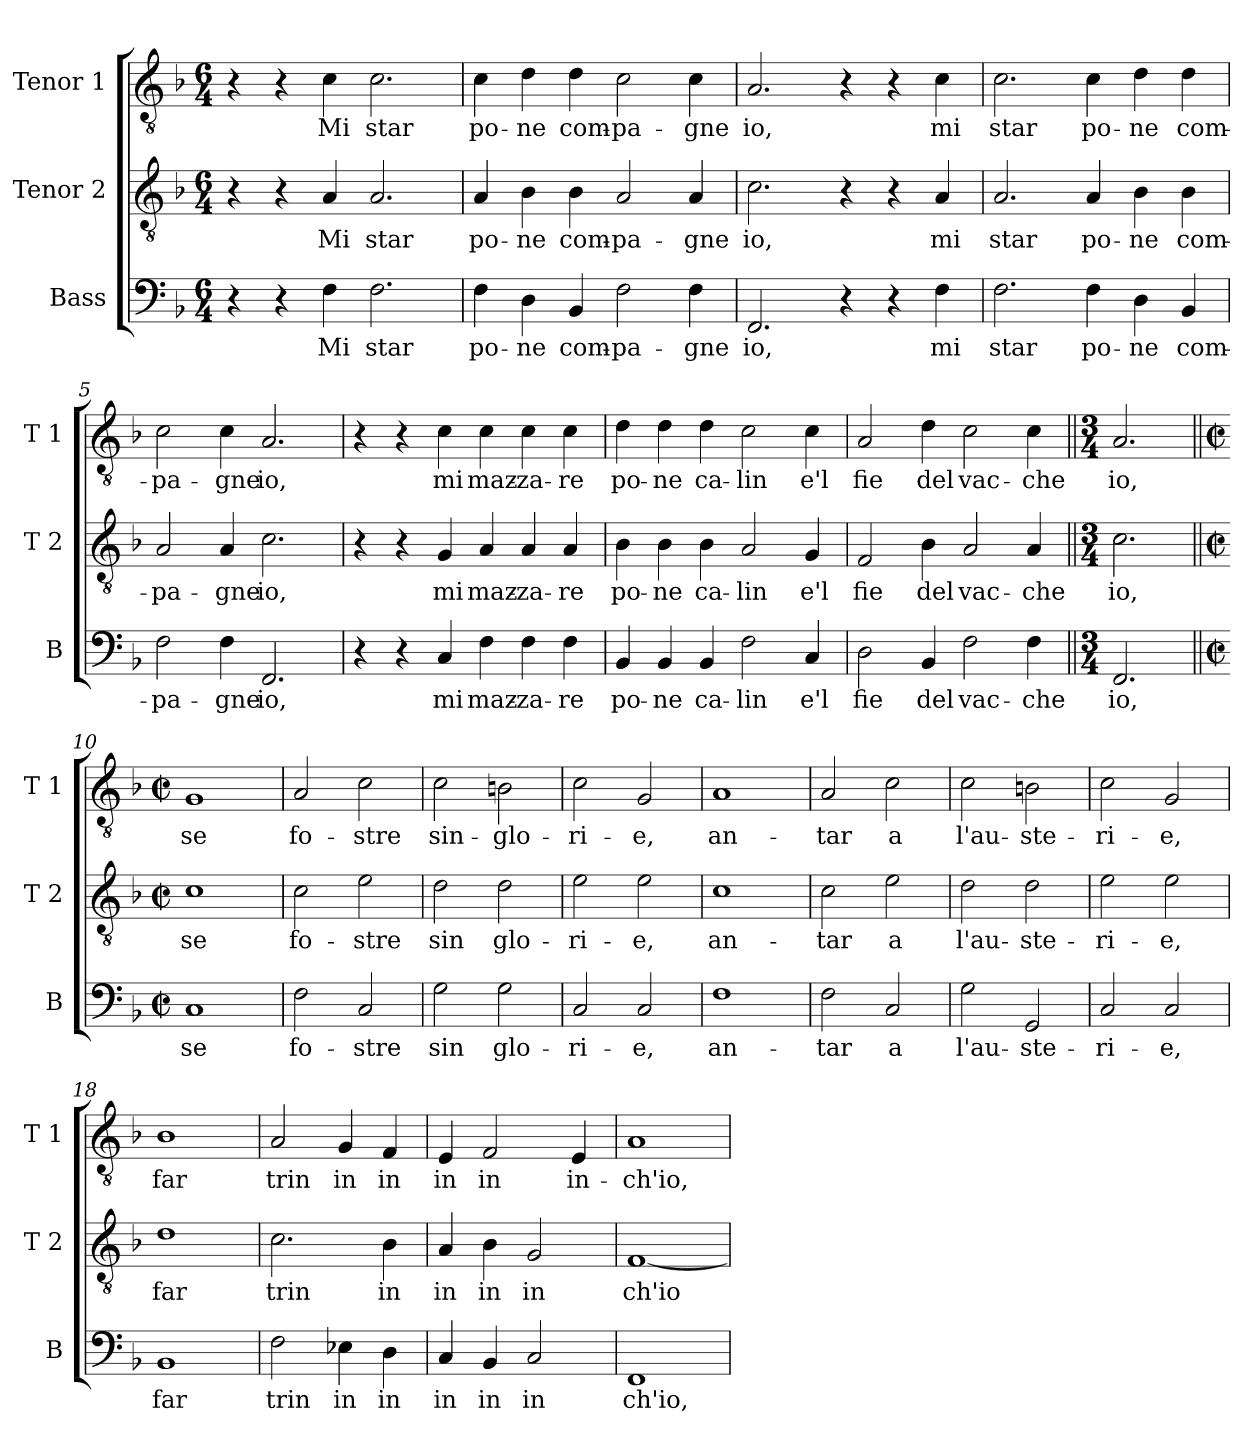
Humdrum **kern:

**kern	**text	**kern	**text	**kern	**text
*part3	*part3	*part2	*part2	*part1	*part1
*staff3	*staff3	*staff2	*staff2	*staff1	*staff1
*I"Bass	*	*I"Tenor 2	*	*I"Tenor 1	*
*I'B	*	*I'T 2	*	*I'T 1	*
*clefF4	*	*clefGv2	*	*clefGv2	*
*k[b-]	*	*k[b-]	*	*k[b-]	*
*F:	*	*F:	*	*F:	*
*M6/4	*	*M6/4	*	*M6/4	*
=1	=1	=1	=1	=1	=1
4r	.	4r	.	4r	.
4r	.	4r	.	4r	.
!	!LO:LY:b	!	!LO:LY:b	!	!LO:LY:b
4F\	Mi	4A/	Mi	4c\	Mi
!	!LO:LY:b	!	!LO:LY:b	!	!LO:LY:b
2.F\	star	2.A/	star	2.c\	star
=2	=2	=2	=2	=2	=2
!	!LO:LY:b	!	!LO:LY:b	!	!LO:LY:b
4F\	po-	4A/	po-	4c\	po-
!	!LO:LY:b	!	!LO:LY:b	!	!LO:LY:b
4D\	-ne	4B-\	-ne	4d\	-ne
!	!LO:LY:b	!	!LO:LY:b	!	!LO:LY:b
4BB-/	com-	4B-\	com-	4d\	com-
!	!LO:LY:b	!	!LO:LY:b	!	!LO:LY:b
2F\	-pa-	2A/	-pa-	2c\	-pa-
!	!LO:LY:b	!	!LO:LY:b	!	!LO:LY:b
4F\	-gne	4A/	-gne	4c\	-gne
=3	=3	=3	=3	=3	=3
!	!LO:LY:b	!	!LO:LY:b	!	!LO:LY:b
2.FF/	io,	2.c\	io,	2.A/	io,
4r	.	4r	.	4r	.
4r	.	4r	.	4r	.
!	!LO:LY:b	!	!LO:LY:b	!	!LO:LY:b
4F\	mi	4A/	mi	4c\	mi
=4	=4	=4	=4	=4	=4
!	!LO:LY:b	!	!LO:LY:b	!	!LO:LY:b
2.F\	star	2.A/	star	2.c\	star
!	!LO:LY:b	!	!LO:LY:b	!	!LO:LY:b
4F\	po-	4A/	po-	4c\	po-
!	!LO:LY:b	!	!LO:LY:b	!	!LO:LY:b
4D\	-ne	4B-\	-ne	4d\	-ne
!	!LO:LY:b	!	!LO:LY:b	!	!LO:LY:b
4BB-/	com-	4B-\	com-	4d\	com-
!!LO:LB:g=z
=5	=5	=5	=5	=5	=5
!	!LO:LY:b	!	!LO:LY:b	!	!LO:LY:b
2F\	-pa-	2A/	-pa-	2c\	-pa-
!	!LO:LY:b	!	!LO:LY:b	!	!LO:LY:b
4F\	-gne	4A/	-gne	4c\	-gne
!	!LO:LY:b	!	!LO:LY:b	!	!LO:LY:b
2.FF/	io,	2.c\	io,	2.A/	io,
=6	=6	=6	=6	=6	=6
4r	.	4r	.	4r	.
4r	.	4r	.	4r	.
!	!LO:LY:b	!	!LO:LY:b	!	!LO:LY:b
4C/	mi	4G/	mi	4c\	mi
!	!LO:LY:b	!	!LO:LY:b	!	!LO:LY:b
4F\	maz-	4A/	maz-	4c\	maz-
!	!LO:LY:b	!	!LO:LY:b	!	!LO:LY:b
4F\	-za-	4A/	-za-	4c\	-za-
!	!LO:LY:b	!	!LO:LY:b	!	!LO:LY:b
4F\	-re	4A/	-re	4c\	-re
=7	=7	=7	=7	=7	=7
!	!LO:LY:b	!	!LO:LY:b	!	!LO:LY:b
4BB-/	po-	4B-\	po-	4d\	po-
!	!LO:LY:b	!	!LO:LY:b	!	!LO:LY:b
4BB-/	-ne	4B-\	-ne	4d\	-ne
!	!LO:LY:b	!	!LO:LY:b	!	!LO:LY:b
4BB-/	ca-	4B-\	ca-	4d\	ca-
!	!LO:LY:b	!	!LO:LY:b	!	!LO:LY:b
2F\	-lin	2A/	-lin	2c\	-lin
!	!LO:LY:b	!	!LO:LY:b	!	!LO:LY:b
4C/	e'l	4G/	e'l	4c\	e'l
=8	=8	=8	=8	=8	=8
!	!LO:LY:b	!	!LO:LY:b	!	!LO:LY:b
2D\	fie	2F/	fie	2A/	fie
!	!LO:LY:b	!	!LO:LY:b	!	!LO:LY:b
4BB-/	del	4B-\	del	4d\	del
!	!LO:LY:b	!	!LO:LY:b	!	!LO:LY:b
2F\	vac-	2A/	vac-	2c\	vac-
!	!LO:LY:b	!	!LO:LY:b	!	!LO:LY:b
4F\	-che	4A/	-che	4c\	-che
!!LO:LB:g=z
=9||	=9||	=9||	=9||	=9||	=9||
*M3/4	*	*M3/4	*	*M3/4	*
!	!LO:LY:b	!	!LO:LY:b	!	!LO:LY:b
2.FF/	io,	2.c\	io,	2.A/	io,
=10||	=10||	=10||	=10||	=10||	=10||
*M2/2	*	*M2/2	*	*M2/2	*
*met(c|)	*	*met(c|)	*	*met(c|)	*
!	!LO:LY:b	!	!LO:LY:b	!	!LO:LY:b
1C	se	1c	se	1G	se
=11	=11	=11	=11	=11	=11
!	!LO:LY:b	!	!LO:LY:b	!	!LO:LY:b
2F\	fo-	2c\	fo-	2A/	fo-
!	!LO:LY:b	!	!LO:LY:b	!	!LO:LY:b
2C/	-stre	2e\	-stre	2c\	-stre
=12	=12	=12	=12	=12	=12
!	!LO:LY:b	!	!LO:LY:b	!	!LO:LY:b
2G\	sin	2d\	sin	2c\	sin-
!	!LO:LY:b	!	!LO:LY:b	!	!LO:LY:b
2G\	glo-	2d\	glo-	2Bn\	-glo-
=13	=13	=13	=13	=13	=13
!	!LO:LY:b	!	!LO:LY:b	!	!LO:LY:b
2C/	-ri-	2e\	-ri-	2c\	-ri-
!	!LO:LY:b	!	!LO:LY:b	!	!LO:LY:b
2C/	-e,	2e\	-e,	2G/	-e,
!!LO:PB:g=z
=14	=14	=14	=14	=14	=14
!	!LO:LY:b	!	!LO:LY:b	!	!LO:LY:b
1F	an-	1c	an-	1A	an-
=15	=15	=15	=15	=15	=15
!	!LO:LY:b	!	!LO:LY:b	!	!LO:LY:b
2F\	-tar	2c\	-tar	2A/	-tar
!	!LO:LY:b	!	!LO:LY:b	!	!LO:LY:b
2C/	a	2e\	a	2c\	a
=16	=16	=16	=16	=16	=16
!	!LO:LY:b	!	!LO:LY:b	!	!LO:LY:b
2G\	l'au-	2d\	l'au-	2c\	l'au-
!	!LO:LY:b	!	!LO:LY:b	!	!LO:LY:b
2GG/	-ste-	2d\	-ste-	2Bn\	-ste-
=17	=17	=17	=17	=17	=17
!	!LO:LY:b	!	!LO:LY:b	!	!LO:LY:b
2C/	-ri-	2e\	-ri-	2c\	-ri-
!	!LO:LY:b	!	!LO:LY:b	!	!LO:LY:b
2C/	-e,	2e\	-e,	2G/	-e,
=18	=18	=18	=18	=18	=18
!	!LO:LY:b	!	!LO:LY:b	!	!LO:LY:b
1BB-	far	1d	far	1B-	far
!!LO:LB:g=z
=19	=19	=19	=19	=19	=19
!	!LO:LY:b	!	!LO:LY:b	!	!LO:LY:b
2F\	trin	2.c\	trin	2A/	trin
!	!LO:LY:b	!	!	!	!LO:LY:b
4E-X\	in	.	.	4G/	in
!	!LO:LY:b	!	!LO:LY:b	!	!LO:LY:b
4D\	in	4B-\	in	4F/	in
=20	=20	=20	=20	=20	=20
!	!LO:LY:b	!	!LO:LY:b	!	!LO:LY:b
4C/	in	4A/	in	4E/	in
!	!LO:LY:b	!	!LO:LY:b	!	!LO:LY:b
4BB-/	in	4B-\	in	2F/	in
!	!LO:LY:b	!	!LO:LY:b	!	!
2C/	in	2G/	in	.	.
!	!	!	!	!	!LO:LY:b
.	.	.	.	4E/	in-
=21	=21	=21	=21	=21	=21
!	!LO:LY:b	!	!LO:LY:b	!	!LO:LY:b
1FF	ch'io,	[1F	ch'io	1A	-ch'io,
=	=	=	=	=	=
*-	*-	*-	*-	*-	*-
